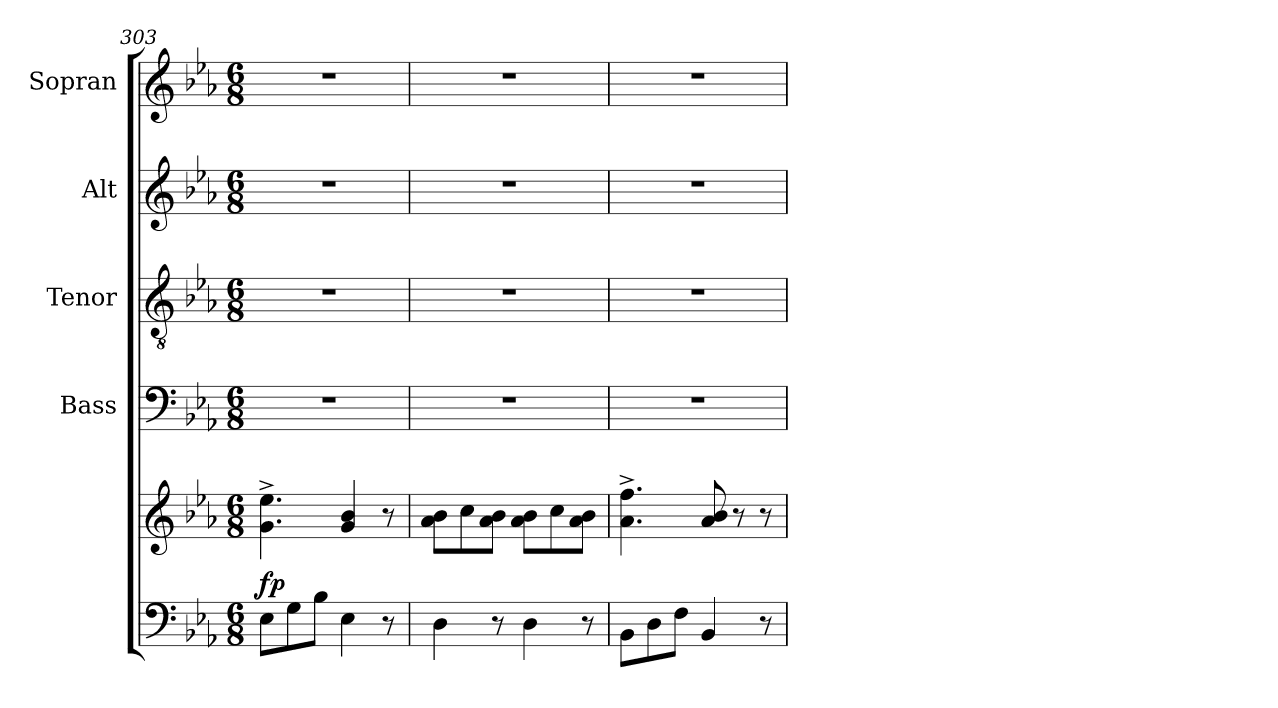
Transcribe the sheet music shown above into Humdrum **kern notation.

**kern	**kern	**dynam	**kern	**kern	**kern	**kern
*part5	*part5	*part5	*part4	*part3	*part2	*part1
*staff6	*staff5	*staff5/6	*staff4	*staff3	*staff2	*staff1
*	*	*	*I"Bass	*I"Tenor	*I"Alt	*I"Sopran
*	*	*	*I'B.	*I'T.	*I'A.	*I'S.
*clefF4	*clefG2	*	*clefF4	*clefGv2	*clefG2	*clefG2
*k[b-e-a-]	*k[b-e-a-]	*	*k[b-e-a-]	*k[b-e-a-]	*k[b-e-a-]	*k[b-e-a-]
*E-:	*E-:	*	*E-:	*E-:	*E-:	*E-:
*M6/8	*M6/8	*	*M6/8	*M6/8	*M6/8	*M6/8
=303	=303	=303	=303	=303	=303	=303
!	!	!LO:DY:a=2	!	!	!	!
8E-\L	4.g\^> 4.ee-\^>	fp	2.r	2.r	2.r	2.r
8G\	.	.	.	.	.	.
8B-\J	.	.	.	.	.	.
4E-\	4g/ 4b-/	.	.	.	.	.
8r	8r	.	.	.	.	.
=304	=304	=304	=304	=304	=304	=304
4D\	8a-\ 8b-\L	.	2.r	2.r	2.r	2.r
.	8cc\	.	.	.	.	.
8r	8a-\ 8b-\J	.	.	.	.	.
4D\	8a-\ 8b-\L	.	.	.	.	.
.	8cc\	.	.	.	.	.
8r	8a-\ 8b-\J	.	.	.	.	.
=305	=305	=305	=305	=305	=305	=305
8BB-\L	4.a-\^> 4.ff\^>	.	2.r	2.r	2.r	2.r
8D\	.	.	.	.	.	.
8F\J	.	.	.	.	.	.
4BB-/	8a-/ 8b-/	.	.	.	.	.
.	8r	.	.	.	.	.
8r	8r	.	.	.	.	.
=	=	=	=	=	=	=
*-	*-	*-	*-	*-	*-	*-
